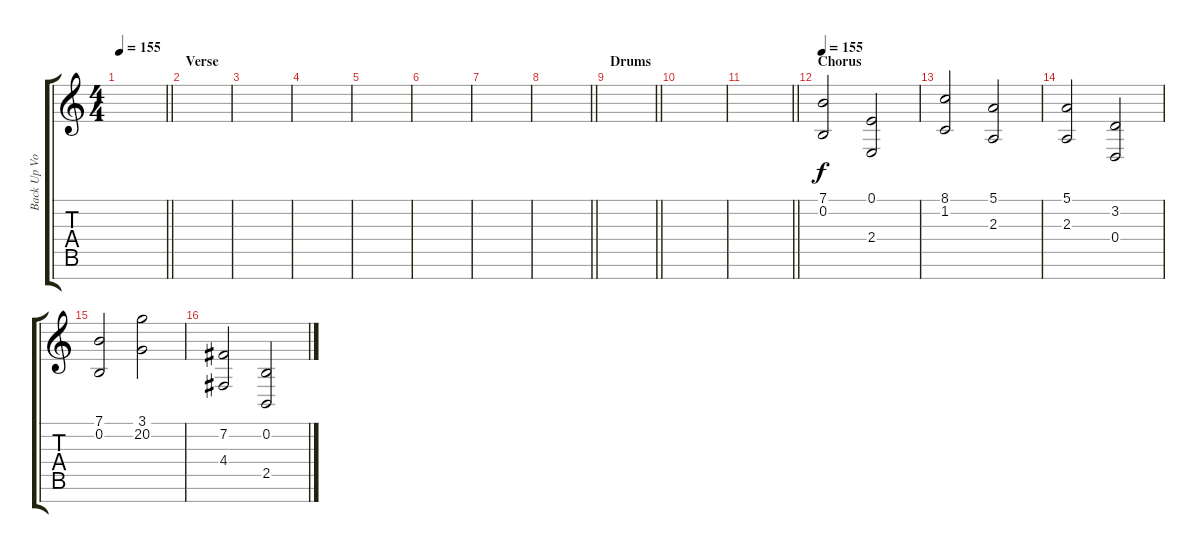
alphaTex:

\track ("Back Up Vocs " "Back Up Vo") {solo instrument stringensemble2}
\staff {score tabs}
\tuning (E4 B3 G3 D3 A2 E2 B1) {hide}
\ts (4 4)
\tempo 155
\clef g2
\barLineRight lightlight
\ks c
|
\section ("" "Verse")
|
|
|
|
|
|
\barLineRight lightlight
|
\section ("" "Drums ")
\barLineRight lightlight
|
|
\barLineRight lightlight
|
\section ("" "Chorus")
\tempo 155
(7.1 0.2).2 (0.1 2.4).2 |
(8.1 1.2).2 (5.1 2.3).2 |
(5.1 2.3).2 (3.2 0.4).2 |
(7.1 0.2).2 (3.1 20.2).2 |
(7.2 4.4).2 (0.2 2.5).2
